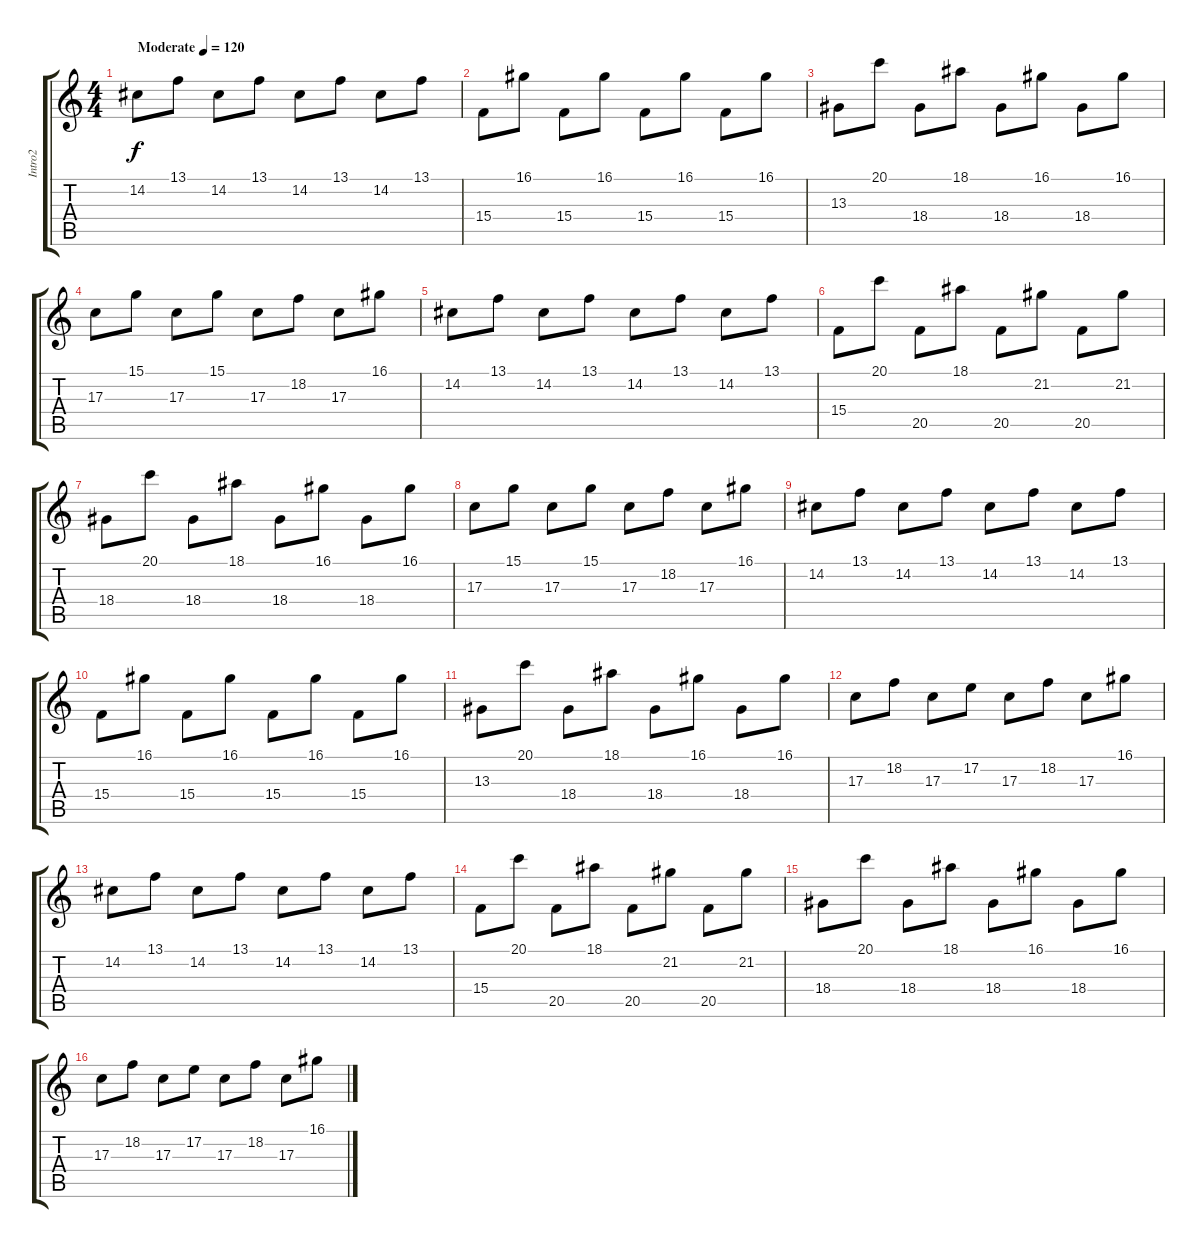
\track ("Intro2" "Intro2") {instrument lead2sawtooth}
\staff {score tabs}
\tuning (E4 B3 G3 D3 A2 E2) {hide}
\ts (4 4)
\tempo (120 "Moderate")
\clef g2
\ks c
14.2.8{dy f instrument lead2sawtooth} 13.1.8 14.2.8 13.1.8 14.2.8 13.1.8 14.2.8 13.1.8 |
15.4.8 16.1.8 15.4.8 16.1.8 15.4.8 16.1.8 15.4.8 16.1.8 |
13.3.8 20.1.8 18.4.8 18.1.8 18.4.8 16.1.8 18.4.8 16.1.8 |
17.3.8 15.1.8 17.3.8 15.1.8 17.3.8 18.2.8 17.3.8 16.1.8 |
14.2.8 13.1.8 14.2.8 13.1.8 14.2.8 13.1.8 14.2.8 13.1.8 |
15.4.8 20.1.8 20.5.8 18.1.8 20.5.8 21.2.8 20.5.8 21.2.8 |
18.4.8 20.1.8 18.4.8 18.1.8 18.4.8 16.1.8 18.4.8 16.1.8 |
17.3.8 15.1.8 17.3.8 15.1.8 17.3.8 18.2.8 17.3.8 16.1.8 |
14.2.8 13.1.8 14.2.8 13.1.8 14.2.8 13.1.8 14.2.8 13.1.8 |
15.4.8 16.1.8 15.4.8 16.1.8 15.4.8 16.1.8 15.4.8 16.1.8 |
13.3.8 20.1.8 18.4.8 18.1.8 18.4.8 16.1.8 18.4.8 16.1.8 |
17.3.8 18.2.8 17.3.8 17.2.8 17.3.8 18.2.8 17.3.8 16.1.8 |
14.2.8 13.1.8 14.2.8 13.1.8 14.2.8 13.1.8 14.2.8 13.1.8 |
15.4.8 20.1.8 20.5.8 18.1.8 20.5.8 21.2.8 20.5.8 21.2.8 |
18.4.8 20.1.8 18.4.8 18.1.8 18.4.8 16.1.8 18.4.8 16.1.8 |
17.3.8 18.2.8 17.3.8 17.2.8 17.3.8 18.2.8 17.3.8 16.1.8
